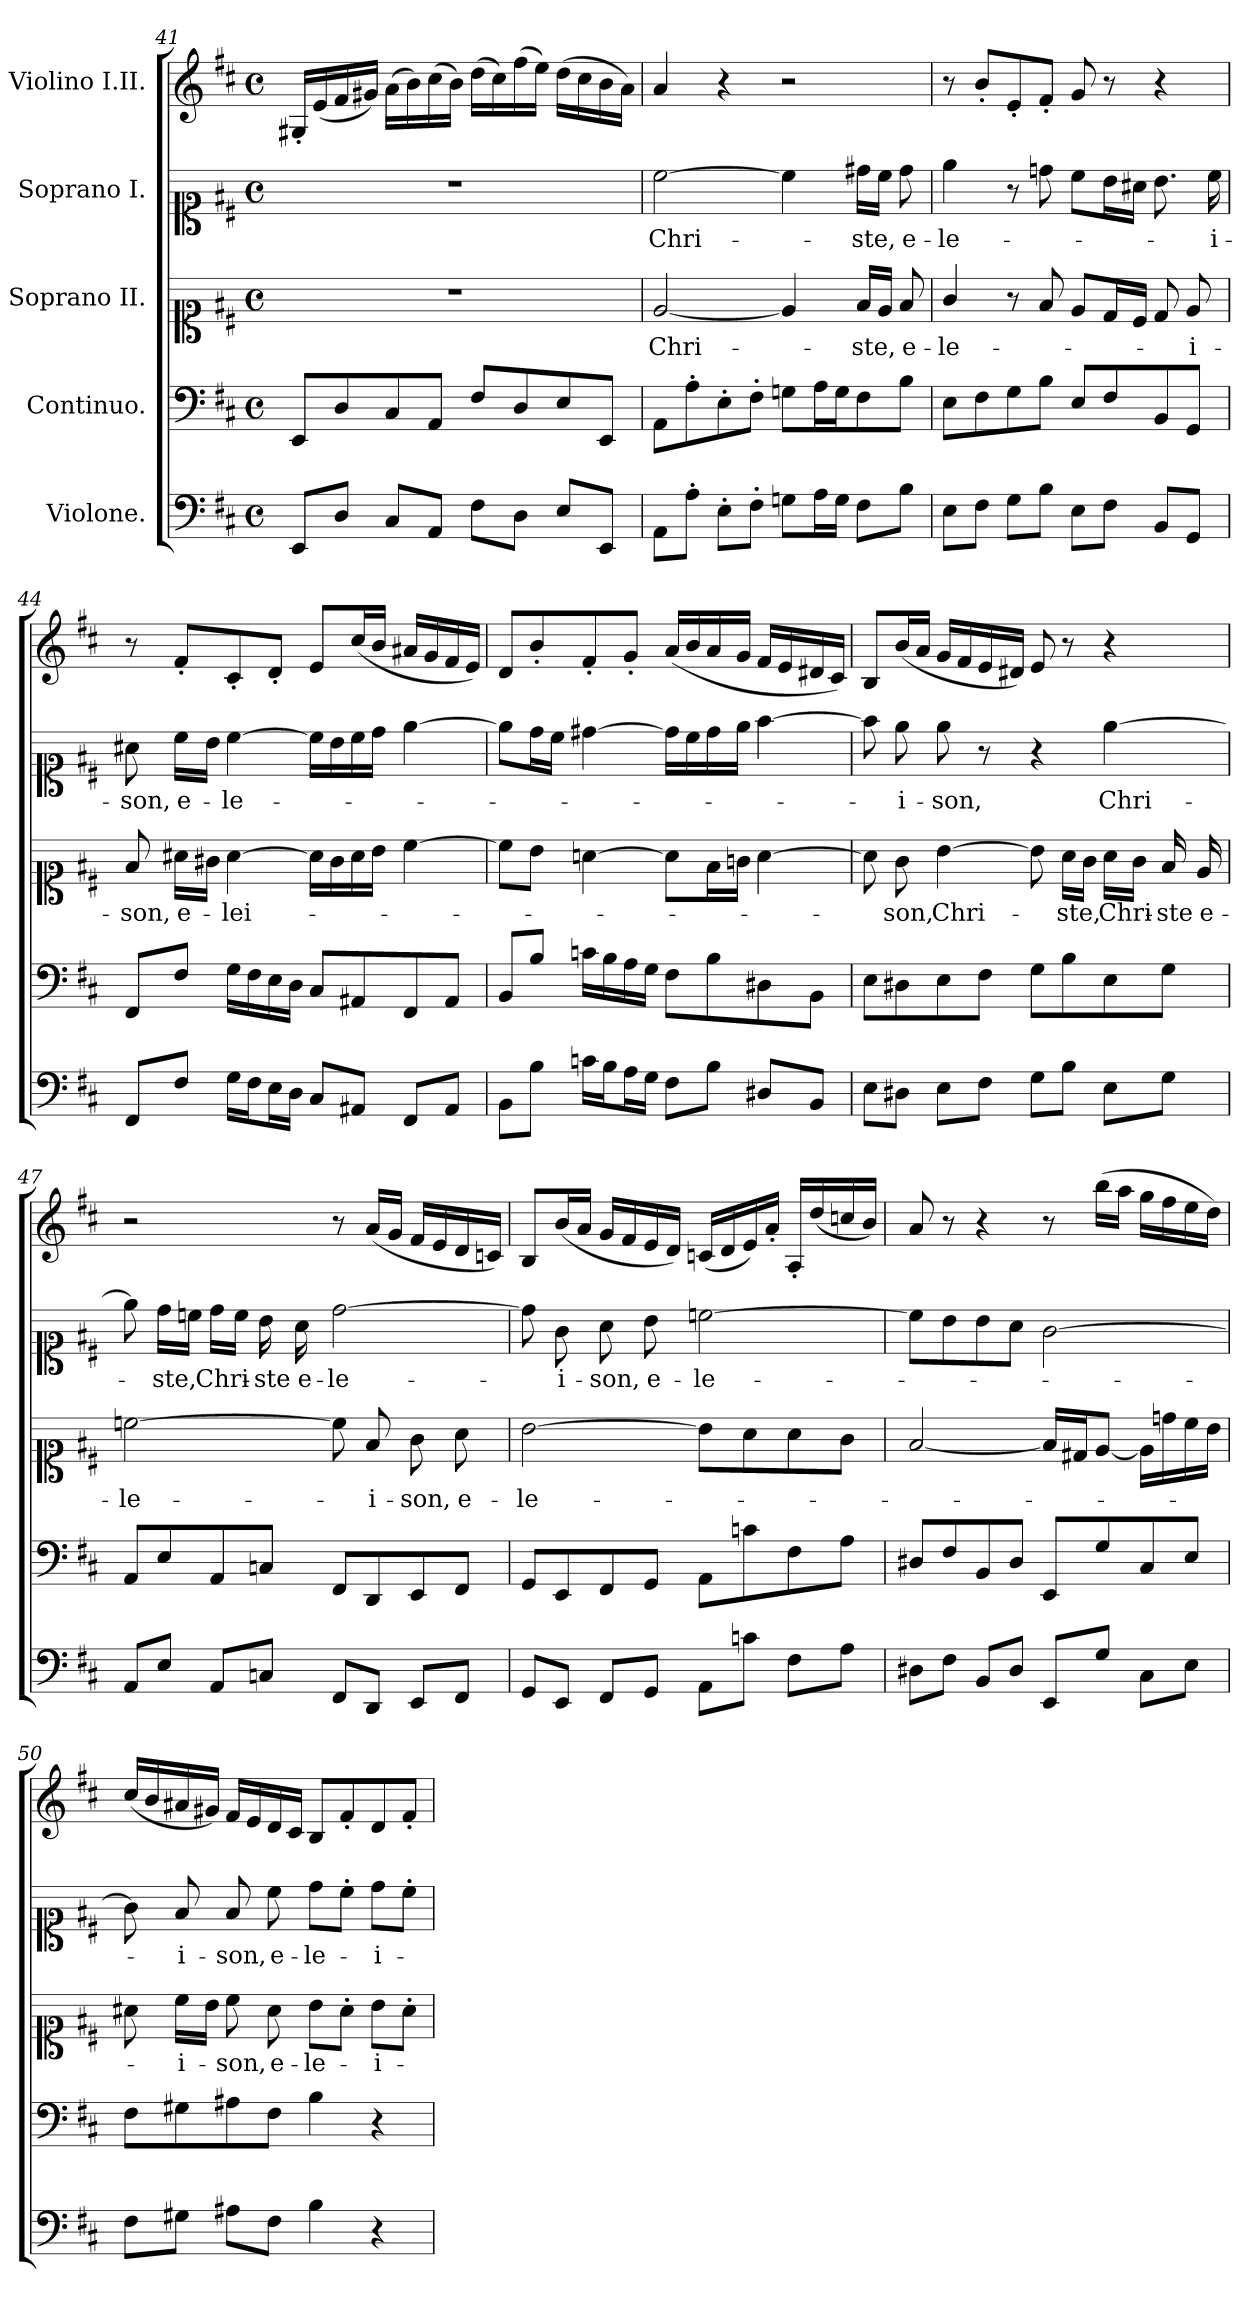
**kern	**dynam	**kern	**dynam	**kern	**text	**kern	**text	**kern	**dynam
*part5	*part5	*part4	*part4	*part3	*part3	*part2	*part2	*part1	*part1
*staff5	*staff5	*staff4	*staff4	*staff3	*staff3	*staff2	*staff2	*staff1	*staff1
*I"Violone.	*	*I"Continuo.	*	*I"Soprano II.	*	*I"Soprano I.	*	*I"Violino I.II.	*
*clefF4	*	*clefF4	*	*clefC1	*	*clefC1	*	*clefG2	*
*ITrd7c12	*	*	*	*	*	*	*	*	*
*k[f#c#]	*	*k[f#c#]	*	*k[f#c#]	*	*k[f#c#]	*	*k[f#c#]	*
*M4/4	*	*M4/4	*	*M4/4	*	*M4/4	*	*M4/4	*
*met(c)	*	*met(c)	*	*met(c)	*	*met(c)	*	*met(c)	*
=41	=41	=41	=41	=41	=41	=41	=41	=41	=41
8EEE/L	.	8EE/L	.	1r	.	1r	.	16G#X'/LL	.
.	.	.	.	.	.	.	.	(16e/	.
8DD/J	.	8D/	.	.	.	.	.	16f#/	.
.	.	.	.	.	.	.	.	16g#X/JJ)	.
8CC#/L	.	8C#/	.	.	.	.	.	(16a\LL	.
.	.	.	.	.	.	.	.	16b\)	.
8AAA/J	.	8AA/J	.	.	.	.	.	(16cc#\	.
.	.	.	.	.	.	.	.	16b\JJ)	.
8FF#\L	.	8F#/L	.	.	.	.	.	(16dd\LL	.
.	.	.	.	.	.	.	.	16cc#\)	.
8DD\J	.	8D/	.	.	.	.	.	(16ff#\	.
.	.	.	.	.	.	.	.	16ee\JJ)	.
8EE/L	.	8E/	.	.	.	.	.	(16dd\LL	.
.	.	.	.	.	.	.	.	16cc#\	.
8EEE/J	.	8EE/J	.	.	.	.	.	16b\	.
.	.	.	.	.	.	.	.	16a\JJ)	.
=42	=42	=42	=42	=42	=42	=42	=42	=42	=42
!	!	!	!	!	!LO:LY:b	!	!LO:LY:b	!	!
8AAA\L	.	8AA\L	.	[2e/	Chri-	[2cc#\	Chri-	4a/	.
!	!LO:DY:b	!	!LO:DY:a	!	!	!	!	!	!
8AA'\J	other-dynamics	8A'\	other-dynamics	.	.	.	.	.	.
8EE'\L	.	8E'\	.	.	.	.	.	4r	.
8FF#'\J	.	8F#'\J	.	.	.	.	.	.	.
8GGn\L	.	8Gn\L	.	4e/]	.	4cc#\]	.	2r	.
16AA\L	.	16A\L	.	.	.	.	.	.	.
16GG\JJ	.	16G\J	.	.	.	.	.	.	.
!	!	!	!	!	!LO:LY:b	!	!LO:LY:b	!	!
8FF#\L	.	8F#\	.	16f#/LL	-ste,	16dd#X\LL	-ste,	.	.
.	.	.	.	16e/JJ	.	16cc#\JJ	.	.	.
!	!	!	!	!	!LO:LY:b	!	!LO:LY:b	!	!
8BB\J	.	8B\J	.	8f#/	e-	8dd#\	e-	.	.
!!LO:LB:g=z
=43	=43	=43	=43	=43	=43	=43	=43	=43	=43
!	!	!	!	!	!LO:LY:b	!	!LO:LY:b	!	!
8EE\L	.	8E\L	.	4g/	-le-	4ee\	-le-	8r	.
!	!	!	!	!	!	!	!	!	!LO:DY:b
8FF#\J	.	8F#\	.	.	.	.	.	8b'/L	other-dynamics
8GG\L	.	8G\	.	8r	.	8r	.	8e'/	.
8BB\J	.	8B\J	.	8f#/	.	8ddn\	.	8f#'/J	.
8EE\L	.	8E/L	.	8e/L	.	8cc#\L	.	8g/	.
8FF#\J	.	8F#/	.	16d/L	.	16b\L	.	8r	.
.	.	.	.	16c#/JJ	.	16a#X\JJ	.	.	.
8BBB/L	.	8BB/	.	8d/	.	8.b\	.	4r	.
!	!	!	!	!	!LO:LY:b	!	!	!	!
8GGG/J	.	8GG/J	.	8e/	i-	.	.	.	.
!	!	!	!	!	!	!	!LO:LY:b	!	!
.	.	.	.	.	.	16cc#\	i-	.	.
=44	=44	=44	=44	=44	=44	=44	=44	=44	=44
!	!	!	!	!	!LO:LY:b	!	!LO:LY:b	!	!
8FFF#/L	.	8FF#/L	.	8f#/	-son,	8a#X\	-son,	8r	.
!	!	!	!	!	!LO:LY:b	!	!LO:LY:b	!	!
8FF#/J	.	8F#\J	.	16a#X\LL	e-	16cc#\LL	e-	8f#'/L	.
.	.	.	.	16g#X\JJ	.	16b\JJ	.	.	.
!	!	!	!	!	!LO:LY:b	!	!LO:LY:b	!	!
16GG\LL	.	16G\LL	.	[4a#\	-lei-	[4cc#\	-le-	8c#'/	.
16FF#\J	.	16F#\	.	.	.	.	.	.	.
16EE\L	.	16E\	.	.	.	.	.	8d'/J	.
16DD\JJ	.	16D\JJ	.	.	.	.	.	.	.
8CC#/L	.	8C#/L	.	16a#\LL]	.	16cc#\LL]	.	8e/L	.
.	.	.	.	16g#\	.	16b\	.	.	.
8AAA#X/J	.	8AA#X/	.	16a#\	.	16cc#\	.	(16cc#/L	.
.	.	.	.	16b\JJ	.	16dd\JJ	.	16b/JJ	.
8FFF#/L	.	8FF#/	.	[4cc#\	.	[4ee\	.	16a#X/LL	.
.	.	.	.	.	.	.	.	16g/	.
8AAA#/J	.	8AA#/J	.	.	.	.	.	16f#/	.
.	.	.	.	.	.	.	.	16e/JJ)	.
=45	=45	=45	=45	=45	=45	=45	=45	=45	=45
8BBB\L	.	8BB/L	.	8cc#\L]	.	8ee\L]	.	8d/L	.
8BB\J	.	8B\J	.	8b\J	.	16dd\L	.	8b'/	.
.	.	.	.	.	.	16cc#\JJ	.	.	.
16Cn\LL	.	16cn\LL	.	[4an\	.	[4dd#X\	.	8f#'/	.
16BB\J	.	16B\	.	.	.	.	.	.	.
16AA\L	.	16A\	.	.	.	.	.	8g'/J	.
16GG\JJ	.	16G\JJ	.	.	.	.	.	.	.
8FF#\L	.	8F#\L	.	8a\L]	.	16dd#\LL]	.	(16a/LL	.
.	.	.	.	.	.	16cc#\	.	16b/	.
8BB\J	.	8B\	.	16f#\L	.	16dd#\	.	16a/	.
.	.	.	.	16gn\JJ	.	16ee\JJ	.	16g/JJ	.
8DD#X/L	.	8D#X\	.	[4a\	.	[4ff#\	.	16f#/LL	.
.	.	.	.	.	.	.	.	16e/	.
8BBB/J	.	8BB\J	.	.	.	.	.	16d#X/	.
.	.	.	.	.	.	.	.	16c#/JJ)	.
!!LO:LB:g=z
=46	=46	=46	=46	=46	=46	=46	=46	=46	=46
8EE\L	.	8E\L	.	8a\]	.	8ff#\]	.	8B/L	.
!	!	!	!	!	!LO:LY:b	!	!LO:LY:b	!	!
8DD#X\J	.	8D#X\	.	8g\	son,	8ee\	i-	(16b/L	.
.	.	.	.	.	.	.	.	16a/JJ	.
!	!	!	!	!	!LO:LY:b	!	!LO:LY:b	!	!
8EE\L	.	8E\	.	[4b\	Chri-	8ee\	-son,	16g/LL	.
.	.	.	.	.	.	.	.	16f#/	.
8FF#\J	.	8F#\J	.	.	.	8r	.	16e/	.
.	.	.	.	.	.	.	.	16d#X/JJ)	.
8GG\L	.	8G\L	.	8b\]	.	4r	.	8e/	.
!	!	!	!	!	!LO:LY:b	!	!	!	!
8BB\J	.	8B\	.	16a\LL	-ste,	.	.	8r	.
.	.	.	.	16g\JJ	.	.	.	.	.
!	!	!	!	!	!LO:LY:b	!	!LO:LY:b	!	!
8EE\L	.	8E\	.	16a\LL	Chri-	[4ee\	Chri-	4r	.
.	.	.	.	16g\JJ	.	.	.	.	.
!	!	!	!	!	!LO:LY:b	!	!	!	!
8GG\J	.	8G\J	.	16f#/	-ste	.	.	.	.
!	!	!	!	!	!LO:LY:b	!	!	!	!
.	.	.	.	16e/	e-	.	.	.	.
=47	=47	=47	=47	=47	=47	=47	=47	=47	=47
!	!	!	!	!	!LO:LY:b	!	!	!	!
8AAA/L	.	8AA/L	.	[2ccn\	-le-	8ee\]	.	2r	.
!	!	!	!	!	!	!	!LO:LY:b	!	!
8EE/J	.	8E/	.	.	.	16dd\LL	-ste,	.	.
.	.	.	.	.	.	16ccn\JJ	.	.	.
!	!	!	!	!	!	!	!LO:LY:b	!	!
8AAA/L	.	8AA/	.	.	.	16dd\LL	Chri-	.	.
.	.	.	.	.	.	16cc\JJ	.	.	.
!	!	!	!	!	!	!	!LO:LY:b	!	!
8CCn/J	.	8Cn/J	.	.	.	16b\	-ste	.	.
!	!	!	!	!	!	!	!LO:LY:b	!	!
.	.	.	.	.	.	16a\	e-	.	.
!	!	!	!	!	!	!	!LO:LY:b	!	!
8FFF#/L	.	8FF#/L	.	8cc\]	.	[2dd\	-le-	8r	.
!	!	!	!	!	!LO:LY:b	!	!	!	!
8DDD/J	.	8DD/	.	8f#/	-i-	.	.	(16a/LL	.
.	.	.	.	.	.	.	.	16g/JJ	.
!	!	!	!	!	!LO:LY:b	!	!	!	!
8EEE/L	.	8EE/	.	8g\	-son,	.	.	16f#/LL	.
.	.	.	.	.	.	.	.	16e/	.
!	!	!	!	!	!LO:LY:b	!	!	!	!
8FFF#/J	.	8FF#/J	.	8a\	e-	.	.	16d/	.
.	.	.	.	.	.	.	.	16cn/JJ)	.
=48	=48	=48	=48	=48	=48	=48	=48	=48	=48
!	!	!	!	!	!LO:LY:b	!	!	!	!
8GGG/L	.	8GG/L	.	[2b\	-le-	8dd\]	.	8B/L	.
!	!	!	!	!	!	!	!LO:LY:b	!	!
8EEE/J	.	8EE/	.	.	.	8g\	-i-	(16b/L	.
.	.	.	.	.	.	.	.	16a/JJ	.
!	!	!	!	!	!	!	!LO:LY:b	!	!
8FFF#/L	.	8FF#/	.	.	.	8a\	-son,	16g/LL	.
.	.	.	.	.	.	.	.	16f#/	.
!	!	!	!	!	!	!	!LO:LY:b	!	!
8GGG/J	.	8GG/J	.	.	.	8b\	e-	16e/	.
.	.	.	.	.	.	.	.	16d/JJ)	.
!	!	!	!	!	!	!	!LO:LY:b	!	!
8AAA\L	.	8AA\L	.	8b\L]	.	[2ccn\	-le-	(16cn/LL	.
.	.	.	.	.	.	.	.	16d/	.
8Cn\J	.	8cn\	.	8a\	.	.	.	16e/)	.
.	.	.	.	.	.	.	.	16a'/JJ	.
8FF#\L	.	8F#\	.	8a\	.	.	.	16A'/LL	.
.	.	.	.	.	.	.	.	(16dd/	.
8AA\J	.	8A\J	.	8g\J	.	.	.	16ccn/	.
.	.	.	.	.	.	.	.	16b/JJ)	.
!!LO:PB:g=z
=49	=49	=49	=49	=49	=49	=49	=49	=49	=49
8DD#X\L	.	8D#X/L	.	[2f#/	.	8cc\L]	.	8a/	.
8FF#\J	.	8F#/	.	.	.	8b\	.	8r	.
8BBB/L	.	8BB/	.	.	.	8b\	.	4r	.
8DD#/J	.	8D#/J	.	.	.	8a\J	.	.	.
8EEE/L	.	8EE/L	.	16f#/LL]	.	[2g\	.	8r	.
.	.	.	.	16d#X/J	.	.	.	.	.
8GG/J	.	8G/	.	[8e/J	.	.	.	(16bb\LL	.
.	.	.	.	.	.	.	.	16aa\JJ	.
8CC#\L	.	8C#/	.	16e\LL]	.	.	.	16gg\LL	.
.	.	.	.	16ddn\	.	.	.	16ff#\	.
8EE\J	.	8E/J	.	16cc#\	.	.	.	16ee\	.
.	.	.	.	16b\JJ	.	.	.	16dd\JJ)	.
=50	=50	=50	=50	=50	=50	=50	=50	=50	=50
8FF#\L	.	8F#\L	.	8a#X\	.	8g\]	.	(16cc#/LL	.
.	.	.	.	.	.	.	.	16b/	.
!	!	!	!	!	!LO:LY:b	!	!LO:LY:b	!	!
8GG#X\J	.	8G#X\	.	16cc#\LL	i-	8f#/	i-	16a#X/	.
.	.	.	.	16b\JJ	.	.	.	16g#X/JJ)	.
!	!	!	!	!	!LO:LY:b	!	!LO:LY:b	!	!
8AA#X\L	.	8A#X\	.	8cc#\	-son,	8f#/	-son,	16f#/LL	.
.	.	.	.	.	.	.	.	16e/	.
!	!	!	!	!	!LO:LY:b	!	!LO:LY:b	!	!
8FF#\J	.	8F#\J	.	8a#\	e-	8cc#\	e-	16d/	.
.	.	.	.	.	.	.	.	16c#/JJ	.
!	!	!	!	!	!LO:LY:b	!	!LO:LY:b	!	!
4BB\	.	4B\	.	8b\L	-le-	8dd\L	-le-	8B/L	.
.	.	.	.	8a#'\J	.	8cc#'\J	.	8f#'/	.
!	!	!	!	!	!LO:LY:b	!	!LO:LY:b	!	!
4r	.	4r	.	8b\L	-i-	8dd\L	-i-	8d/	.
.	.	.	.	8a#'\J	.	8cc#'\J	.	8f#'/J	.
=	=	=	=	=	=	=	=	=	=
*-	*-	*-	*-	*-	*-	*-	*-	*-	*-
